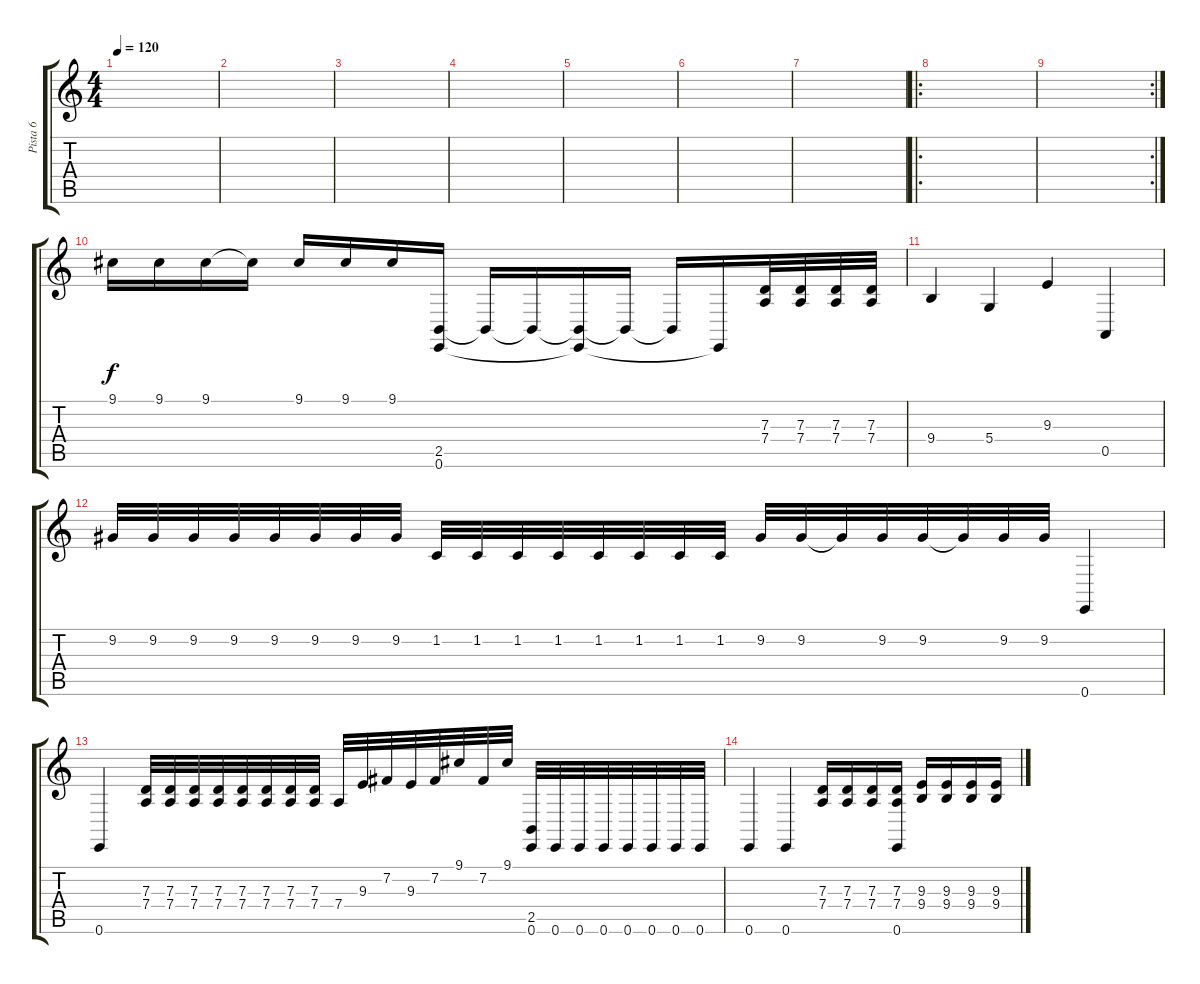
\track ("Pista 6" "Pista 6") {instrument gunshot}
\staff {score tabs}
\tuning (E4 B3 G3 D3 A2 E2) {hide}
\ts (4 4)
\tempo 120
\clef g2
\ks c
|
|
|
|
|
|
|
\ro
|
\rc 2
|
9.1.16 9.1.16 9.1.16 9.1{t}.16 9.1.16 9.1.16 9.1.16 (2.5 0.6).16 2.5{t}.16 2.5{t}.16 (2.5{t} 0.6{t}).16 2.5{t}.16 2.5{t}.16 0.6{t}.16 (7.3 7.4).32 (7.3 7.4).32 (7.3 7.4).32 (7.3 7.4).32 |
9.4.4 5.4.4 9.3.4 0.5.4 |
9.2.32 9.2.32 9.2.32 9.2.32 9.2.32 9.2.32 9.2.32 9.2.32 1.2.32 1.2.32 1.2.32 1.2.32 1.2.32 1.2.32 1.2.32 1.2.32 9.2.32 9.2.32 9.2{t}.32 9.2.32 9.2.32 9.2{t}.32 9.2.32 9.2.32 0.6.4 |
0.6.4 (7.3 7.4).32 (7.3 7.4).32 (7.3 7.4).32 (7.3 7.4).32 (7.3 7.4).32 (7.3 7.4).32 (7.3 7.4).32 (7.3 7.4).32 7.4.32 9.3.32 7.2.32 9.3.32 7.2.32 9.1.32 7.2.32 9.1.32 (2.5 0.6).32 0.6.32 0.6.32 0.6.32 0.6.32 0.6.32 0.6.32 0.6.32 |
0.6.4 0.6.4 (7.3 7.4).16 (7.3 7.4).16 (7.3 7.4).16 (7.3 7.4 0.6).16 (9.3 9.4).16 (9.3 9.4).16 (9.3 9.4).16 (9.3 9.4).16
